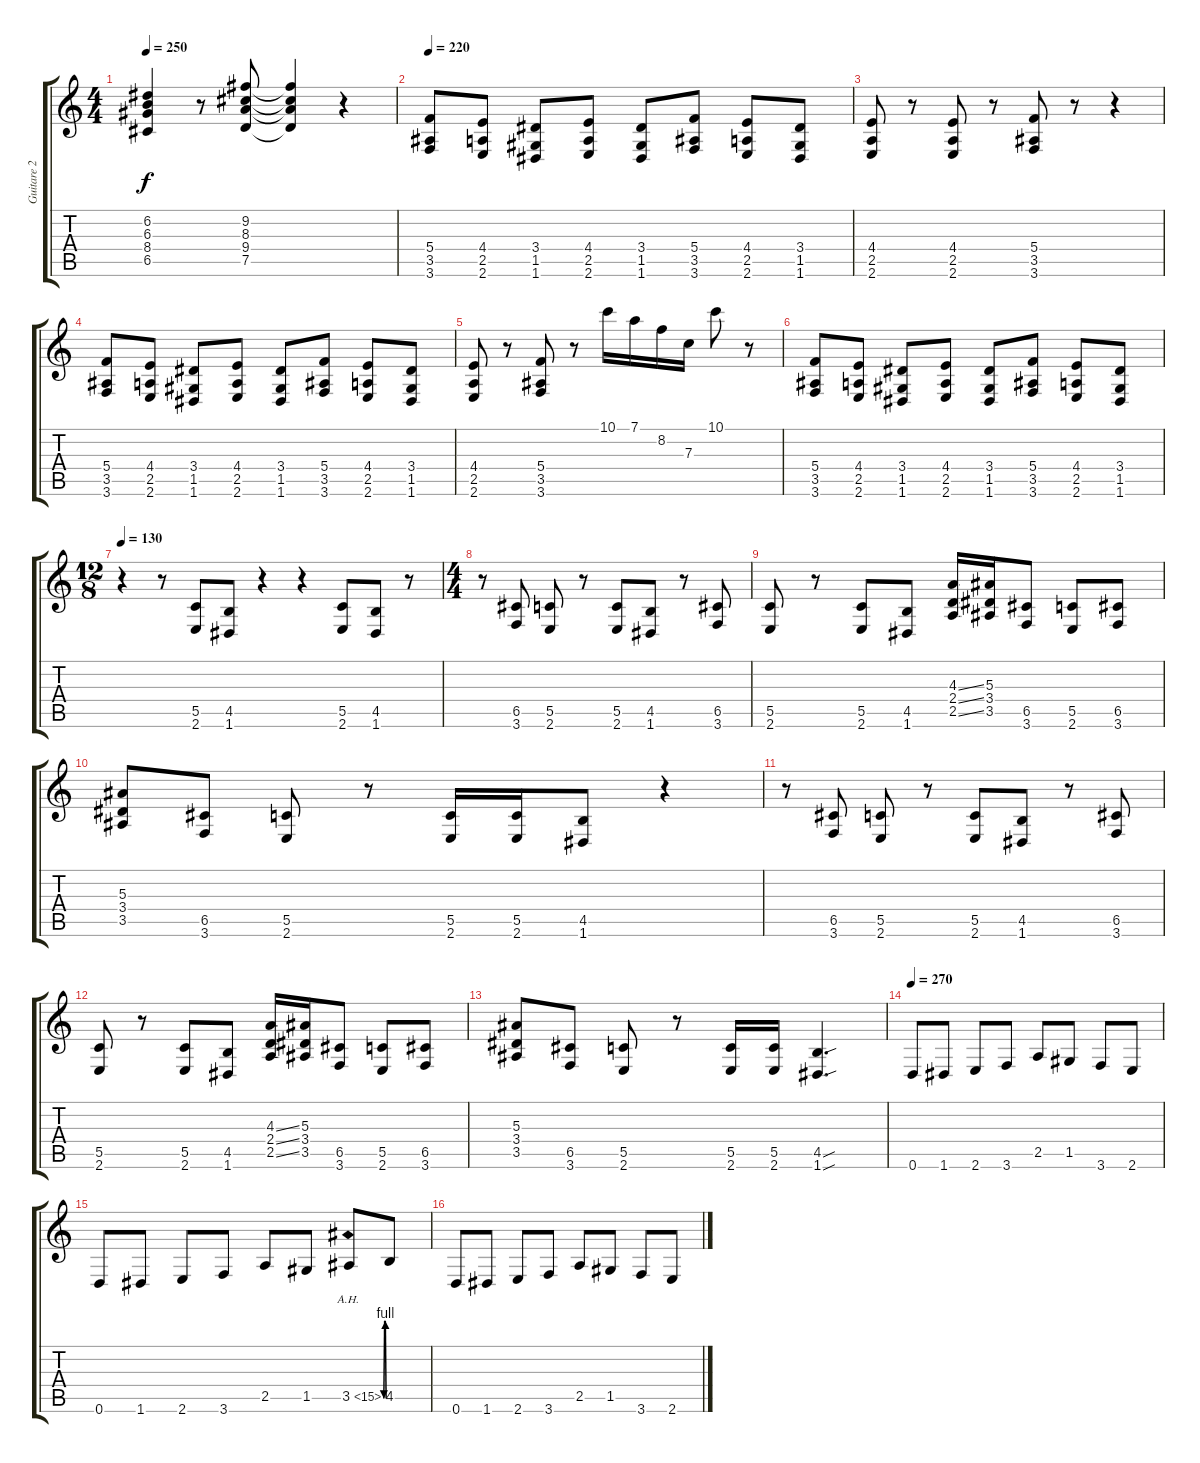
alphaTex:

\track ("Guitare 2" "Guitare 2") {instrument distortionguitar}
\staff {score tabs}
\tuning (D4 A3 F3 C3 G2 D2) {hide}
\ts (4 4)
\tempo 250
\clef g2
\ks c
(6.2 6.3 8.4 6.5).4{dy f} r.8 (9.2 8.3 9.4 7.5).8 (9.2{t} 8.3{t} 9.4{t} 7.5{t}).4 r.4 |
\tempo 220
(5.4 3.5 3.6).8{volume 12 instrument distortionguitar} (4.4 2.5 2.6).8 (3.4 1.5 1.6).8 (4.4 2.5 2.6).8 (3.4 1.5 1.6).8 (5.4 3.5 3.6).8 (4.4 2.5 2.6).8 (3.4 1.5 1.6).8 |
(4.4 2.5 2.6).8 r.8 (4.4 2.5 2.6).8 r.8 (5.4 3.5 3.6).8 r.8 r.4 |
(5.4 3.5 3.6).8 (4.4 2.5 2.6).8 (3.4 1.5 1.6).8 (4.4 2.5 2.6).8 (3.4 1.5 1.6).8 (5.4 3.5 3.6).8 (4.4 2.5 2.6).8 (3.4 1.5 1.6).8 |
(4.4 2.5 2.6).8 r.8 (5.4 3.5 3.6).8 r.8 10.1.16 7.1.16 8.2.16 7.3.16 10.1.8 r.8 |
(5.4 3.5 3.6).8 (4.4 2.5 2.6).8 (3.4 1.5 1.6).8 (4.4 2.5 2.6).8 (3.4 1.5 1.6).8 (5.4 3.5 3.6).8 (4.4 2.5 2.6).8 (3.4 1.5 1.6).8 |
\ts (12 8)
\tempo 130
r.4 r.8 (5.5 2.6).8{instrument electricguitarjazz} (4.5 1.6).8 r.4 r.4 (5.5 2.6).8{instrument electricbassfinger} (4.5 1.6).8 r.8 |
\ts (4 4)
r.8{instrument distortionguitar} (6.5 3.6).8 (5.5 2.6).8 r.8 (5.5 2.6).8 (4.5 1.6).8 r.8 (6.5 3.6).8 |
(5.5 2.6).8 r.8 (5.5 2.6).8 (4.5 1.6).8 (4.3{ss} 2.4{ss} 2.5{ss}).16 (5.3 3.4 3.5).16 (6.5 3.6).8 (5.5 2.6).8 (6.5 3.6).8 |
(5.3 3.4 3.5).8 (6.5 3.6).8 (5.5 2.6).8 r.8 (5.5 2.6).16 (5.5 2.6).16 (4.5 1.6).8 r.4 |
r.8 (6.5 3.6).8 (5.5 2.6).8 r.8 (5.5 2.6).8 (4.5 1.6).8 r.8 (6.5 3.6).8 |
(5.5 2.6).8 r.8 (5.5 2.6).8 (4.5 1.6).8 (4.3{ss} 2.4{ss} 2.5{ss}).16 (5.3 3.4 3.5).16 (6.5 3.6).8 (5.5 2.6).8 (6.5 3.6).8 |
(5.3 3.4 3.5).8 (6.5 3.6).8 (5.5 2.6).8 r.8 (5.5 2.6).16 (5.5 2.6).16 (4.5{sou} 1.6{sou}).4{d} |
\tempo 270
0.6.8 1.6.8 2.6.8 3.6.8 2.5.8 1.5.8 3.6.8 2.6.8 |
0.6.8 1.6.8 2.6.8 3.6.8 2.5.8 1.5.8 3.5{be (custom 0 0 10 4 20 4 30 0 60 0) ah 12}.8 4.5.8 |
0.6.8 1.6.8 2.6.8 3.6.8 2.5.8 1.5.8 3.6.8 2.6.8
